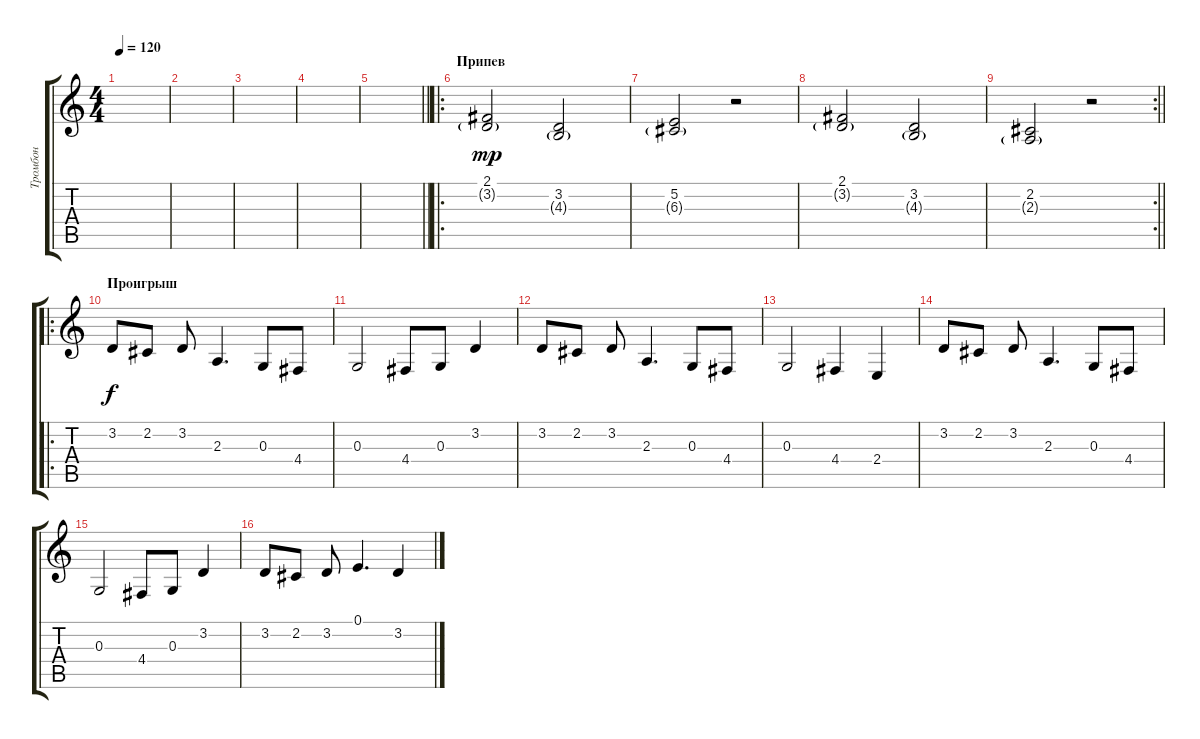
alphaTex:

\track ("Тромбон" "Тромбон") {instrument trombone}
\staff {score tabs}
\tuning (E4 B3 G3 D3 A2 E2) {hide}
\ts (4 4)
\tempo 120
\clef g2
\ks c
|
|
|
|
\barLineRight lightlight
|
\ro
\section ("" "Припев")
(2.1 3.2{g}).2{dy mp volume 10 instrument cello} (3.2 4.3{g}).2 |
(5.2 6.3{g}).2 r.2 |
(2.1 3.2{g}).2 (3.2 4.3{g}).2 |
\rc 2
\barLineRight lightlight
(2.2 2.3{g}).2 r.2 |
\ro
\section ("" "Проигрыш")
3.2.8{dy f volume 13 instrument trombone} 2.2.8 3.2.8 2.3.4{d} 0.3.8 4.4.8 |
0.3.2 4.4.8 0.3.8 3.2.4 |
3.2.8 2.2.8 3.2.8 2.3.4{d} 0.3.8 4.4.8 |
0.3.2 4.4.4 2.4.4 |
3.2.8 2.2.8 3.2.8 2.3.4{d} 0.3.8 4.4.8 |
0.3.2 4.4.8 0.3.8 3.2.4 |
3.2.8 2.2.8 3.2.8 0.1.4{d} 3.2.4
